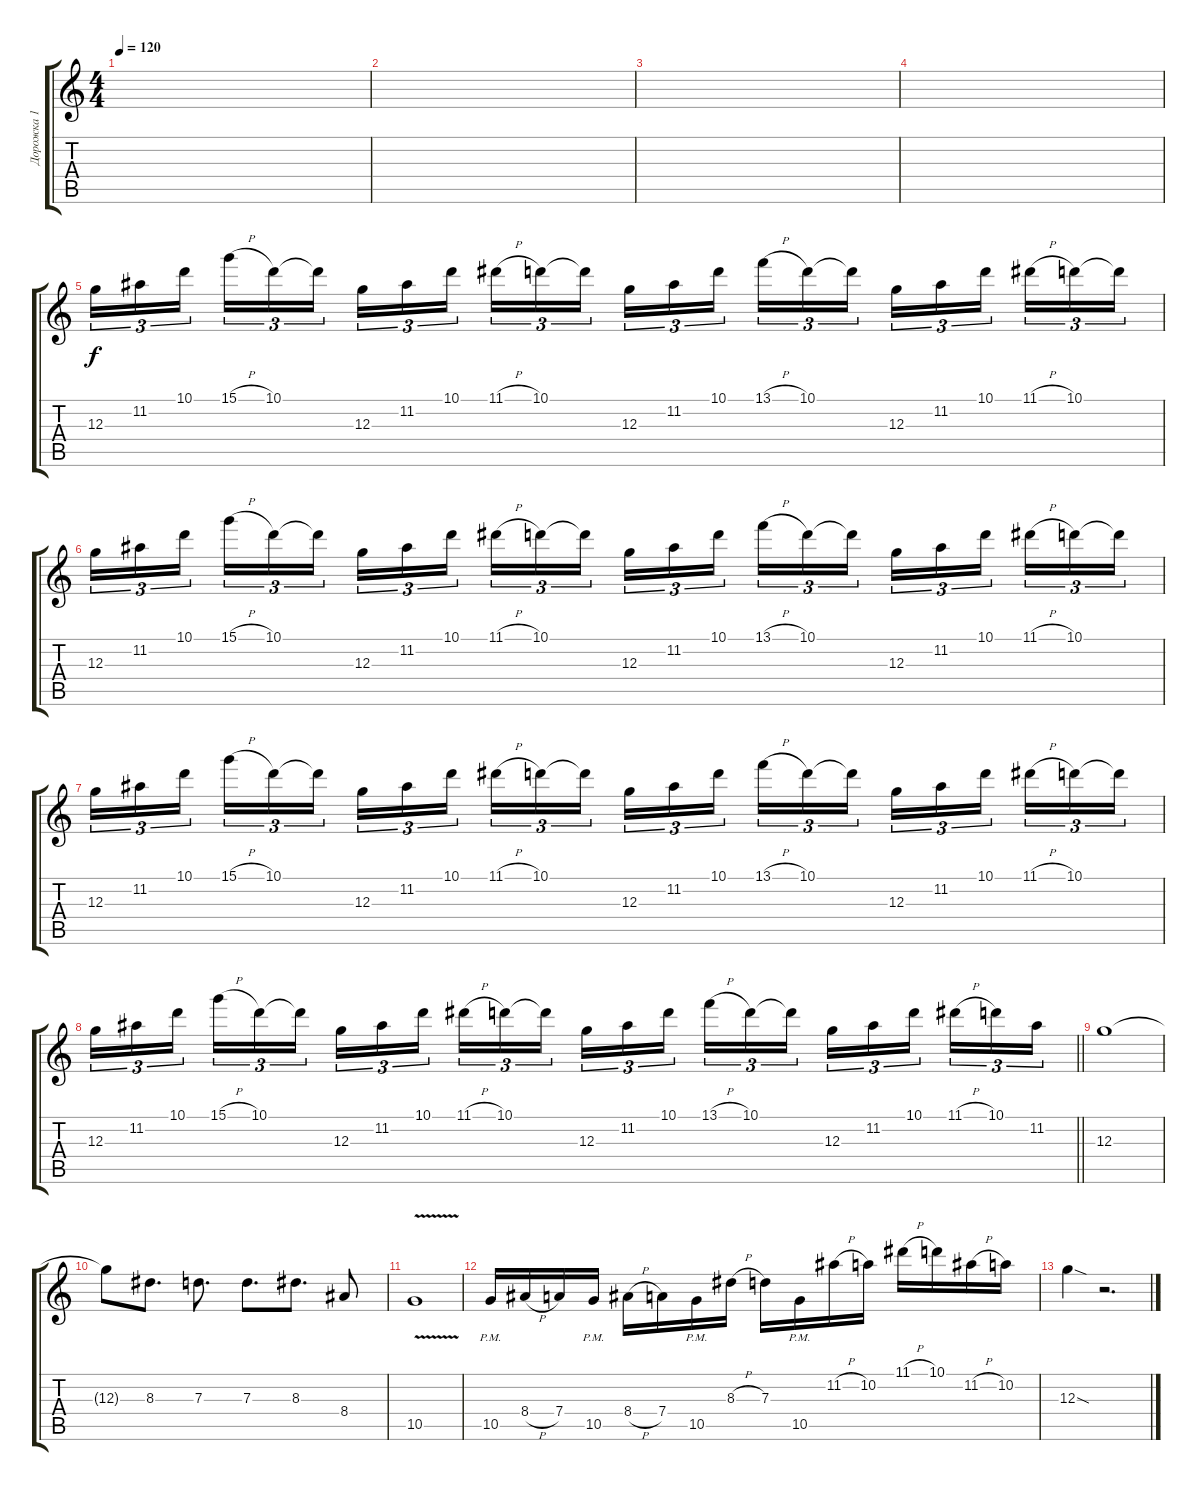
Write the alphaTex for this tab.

\track ("Дорожка 1" "Дорожка 1") {instrument distortionguitar}
\staff {score tabs}
\tuning (E4 B3 G3 D3 A2 E2) {hide}
\ts (4 4)
\tempo 120
\clef g2
\ks c
|
|
|
|
12.3.16{tu (3 2)} 11.2.16{tu (3 2)} 10.1.16{tu (3 2) beam splitsecondary} 15.1{h}.16{tu (3 2)} 10.1.16{tu (3 2)} 10.1{t}.16{tu (3 2)} 12.3.16{tu (3 2)} 11.2.16{tu (3 2)} 10.1.16{tu (3 2) beam splitsecondary} 11.1{h}.16{tu (3 2)} 10.1.16{tu (3 2)} 10.1{t}.16{tu (3 2)} 12.3.16{tu (3 2)} 11.2.16{tu (3 2)} 10.1.16{tu (3 2) beam splitsecondary} 13.1{h}.16{tu (3 2)} 10.1.16{tu (3 2)} 10.1{t}.16{tu (3 2)} 12.3.16{tu (3 2)} 11.2.16{tu (3 2)} 10.1.16{tu (3 2) beam splitsecondary} 11.1{h}.16{tu (3 2)} 10.1.16{tu (3 2)} 10.1{t}.16{tu (3 2)} |
12.3.16{tu (3 2)} 11.2.16{tu (3 2)} 10.1.16{tu (3 2) beam splitsecondary} 15.1{h}.16{tu (3 2)} 10.1.16{tu (3 2)} 10.1{t}.16{tu (3 2)} 12.3.16{tu (3 2)} 11.2.16{tu (3 2)} 10.1.16{tu (3 2) beam splitsecondary} 11.1{h}.16{tu (3 2)} 10.1.16{tu (3 2)} 10.1{t}.16{tu (3 2)} 12.3.16{tu (3 2)} 11.2.16{tu (3 2)} 10.1.16{tu (3 2) beam splitsecondary} 13.1{h}.16{tu (3 2)} 10.1.16{tu (3 2)} 10.1{t}.16{tu (3 2)} 12.3.16{tu (3 2)} 11.2.16{tu (3 2)} 10.1.16{tu (3 2) beam splitsecondary} 11.1{h}.16{tu (3 2)} 10.1.16{tu (3 2)} 10.1{t}.16{tu (3 2)} |
12.3.16{tu (3 2)} 11.2.16{tu (3 2)} 10.1.16{tu (3 2) beam splitsecondary} 15.1{h}.16{tu (3 2)} 10.1.16{tu (3 2)} 10.1{t}.16{tu (3 2)} 12.3.16{tu (3 2)} 11.2.16{tu (3 2)} 10.1.16{tu (3 2) beam splitsecondary} 11.1{h}.16{tu (3 2)} 10.1.16{tu (3 2)} 10.1{t}.16{tu (3 2)} 12.3.16{tu (3 2)} 11.2.16{tu (3 2)} 10.1.16{tu (3 2) beam splitsecondary} 13.1{h}.16{tu (3 2)} 10.1.16{tu (3 2)} 10.1{t}.16{tu (3 2)} 12.3.16{tu (3 2)} 11.2.16{tu (3 2)} 10.1.16{tu (3 2) beam splitsecondary} 11.1{h}.16{tu (3 2)} 10.1.16{tu (3 2)} 10.1{t}.16{tu (3 2)} |
\barLineRight lightlight
12.3.16{tu (3 2)} 11.2.16{tu (3 2)} 10.1.16{tu (3 2) beam splitsecondary} 15.1{h}.16{tu (3 2)} 10.1.16{tu (3 2)} 10.1{t}.16{tu (3 2)} 12.3.16{tu (3 2)} 11.2.16{tu (3 2)} 10.1.16{tu (3 2) beam splitsecondary} 11.1{h}.16{tu (3 2)} 10.1.16{tu (3 2)} 10.1{t}.16{tu (3 2)} 12.3.16{tu (3 2)} 11.2.16{tu (3 2)} 10.1.16{tu (3 2) beam splitsecondary} 13.1{h}.16{tu (3 2)} 10.1.16{tu (3 2)} 10.1{t}.16{tu (3 2)} 12.3.16{tu (3 2)} 11.2.16{tu (3 2)} 10.1.16{tu (3 2) beam splitsecondary} 11.1{h}.16{tu (3 2)} 10.1.16{tu (3 2)} 11.2.16{tu (3 2)} |
12.3.1 |
12.3{t}.8 8.3.8{d} 7.3.8{d} 7.3.8{d} 8.3.8{d} 8.4.8 |
10.5{v}.1 |
10.5{pm}.16 8.4{h}.16 7.4.16 10.5{pm}.16 8.4{h}.16 7.4.16 10.5{pm}.16 8.3{h}.16 7.3.16 10.5{pm}.16 11.2{h}.16 10.2.16 11.1{h}.16 10.1.16 11.2{h}.16 10.2.16 |
12.3{sod}.4 r.2{d}
